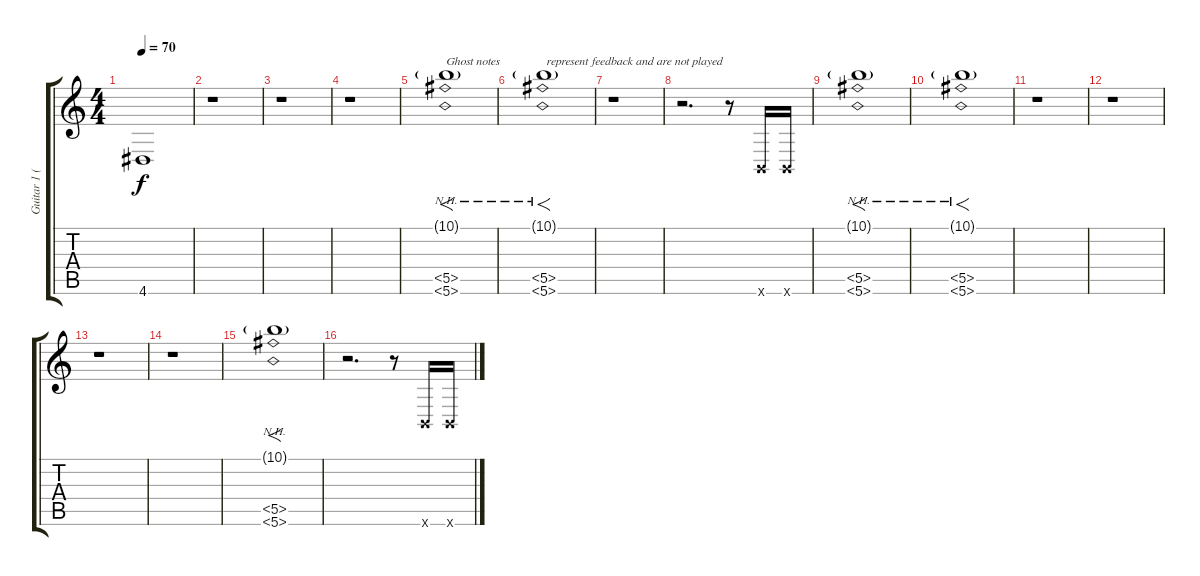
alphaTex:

\track ("Guitar 1 (Distortion)" "Guitar 1 (") {instrument distortionguitar}
\staff {score tabs}
\tuning (Db4 Ab3 E3 B2 Gb2 B1) {hide}
\ts (4 4)
\tempo 70
\clef g2
\ks c
4.6{t}.1{dy f} |
r.1 |
r.1 |
r.1 |
(10.1{g} 5.5{nh} 5.6{nh}).1{f txt "Ghost notes" balance 12} |
(10.1{g} 5.5{nh} 5.6{nh}).1{f txt " represent feedback and are not played" balance 4} |
r.1 |
r.2{d} r.8 0.6{x}.16 0.6{x}.16 |
(10.1{g} 5.5{nh} 5.6{nh}).1{f balance 12} |
(10.1{g} 5.5{nh} 5.6{nh}).1{f balance 4} |
r.1 |
r.1 |
r.1 |
r.1{balance 12} |
(10.1{g} 5.5{nh} 5.6{nh}).1{f balance 4} |
r.2{d} r.8 0.6{x}.16 0.6{x}.16
